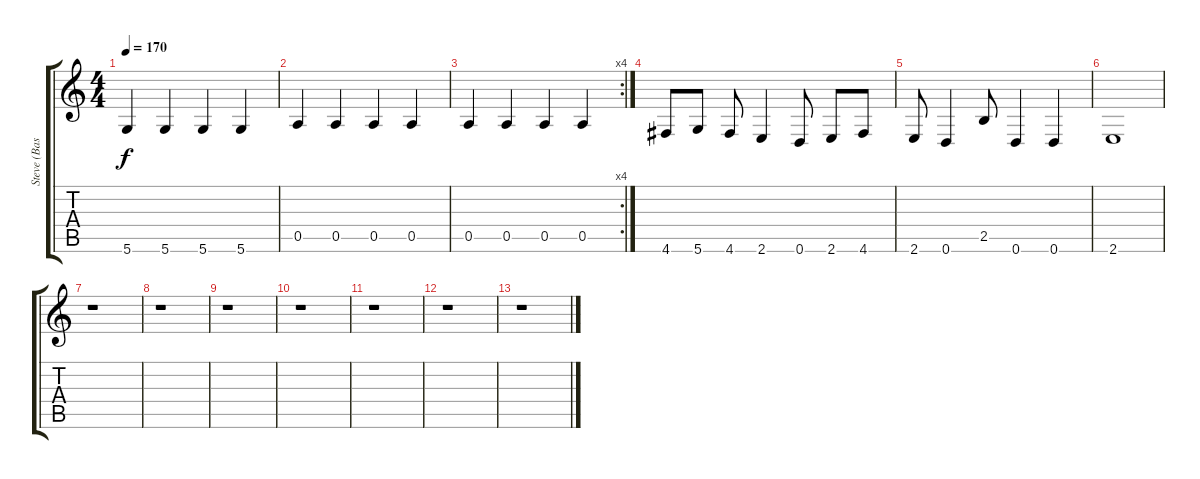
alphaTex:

\track ("Steve (Bass)" "Steve (Bas") {instrument acousticbass}
\staff {score tabs}
\tuning (E4 B3 G3 D3 A2 D2) {hide}
\ts (4 4)
\tempo 170
\clef g2
\ks c
5.6.4{dy f} 5.6.4 5.6.4 5.6.4 |
0.5.4 0.5.4 0.5.4 0.5.4 |
\rc 4
0.5.4 0.5.4 0.5.4 0.5.4 |
4.6.8 5.6.8 4.6.8 2.6.4 0.6.8 2.6.8 4.6.8 |
2.6.8 0.6.4 2.5.8 0.6.4 0.6.4 |
2.6.1 |
r.1 |
r.1 |
r.1 |
r.1 |
r.1 |
r.1 |
r.1
